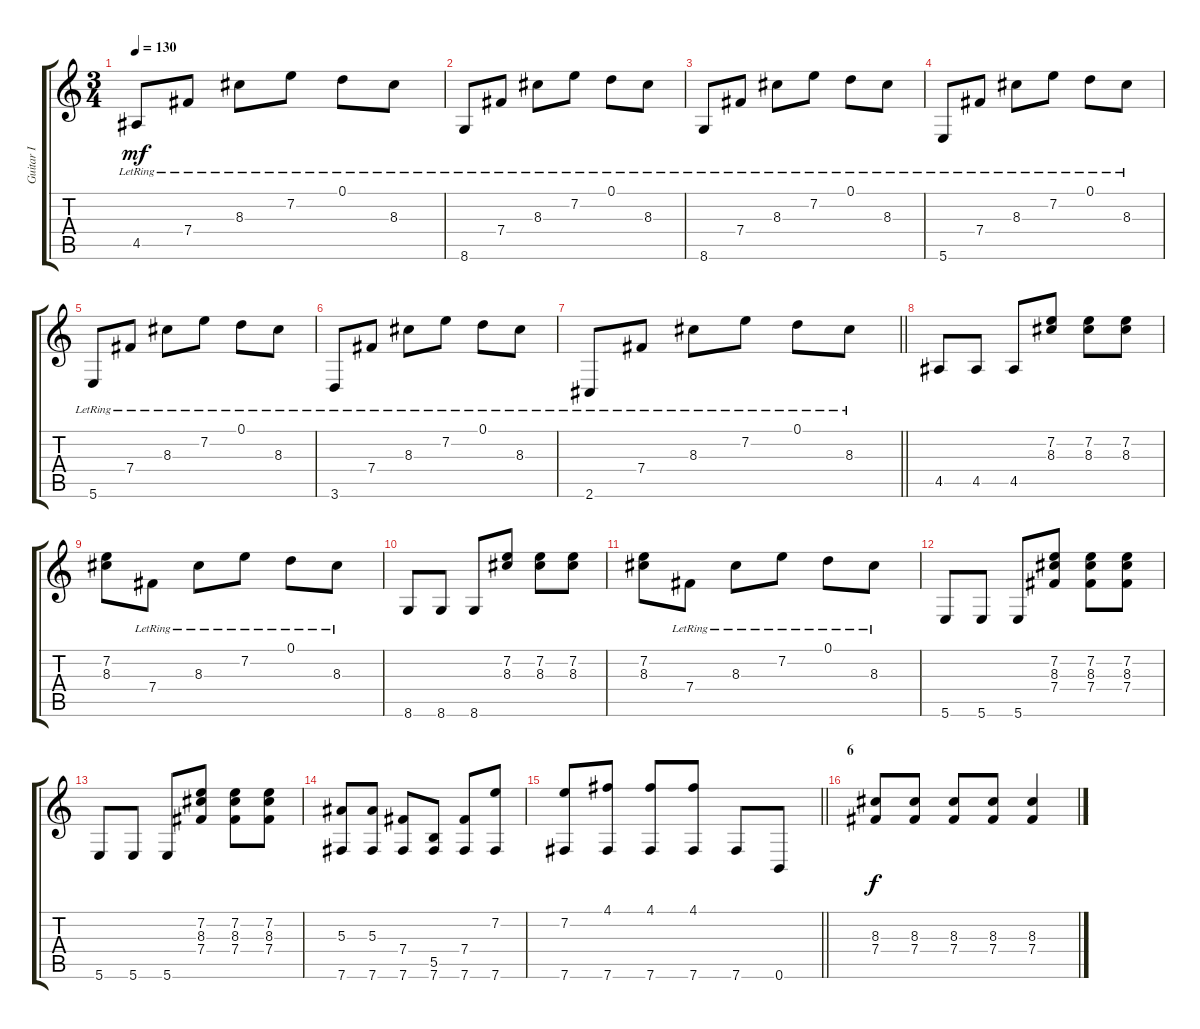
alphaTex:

\track ("Guitar I" "Guitar I") {instrument overdrivenguitar}
\staff {score tabs}
\tuning (D4 A3 F3 B2 Gb2 B1) {hide}
\ts (3 4)
\tempo 130
\clef g2
\ks c
4.5{lr}.8{dy mf} 7.4{lr}.8 8.3{lr}.8 7.2{lr}.8 0.1{lr}.8 8.3{lr}.8 |
8.6{lr}.8 7.4{lr}.8 8.3{lr}.8 7.2{lr}.8 0.1{lr}.8 8.3{lr}.8 |
8.6{lr}.8 7.4{lr}.8 8.3{lr}.8 7.2{lr}.8 0.1{lr}.8 8.3{lr}.8 |
5.6{lr}.8 7.4{lr}.8 8.3{lr}.8 7.2{lr}.8 0.1{lr}.8 8.3{lr}.8 |
5.6{lr}.8 7.4{lr}.8 8.3{lr}.8 7.2{lr}.8 0.1{lr}.8 8.3{lr}.8 |
3.6{lr}.8 7.4{lr}.8 8.3{lr}.8 7.2{lr}.8 0.1{lr}.8 8.3{lr}.8 |
\barLineRight lightlight
2.6{lr}.8 7.4{lr}.8 8.3{lr}.8 7.2{lr}.8 0.1{lr}.8 8.3{lr}.8 |
\section ("" "")
4.5.8 4.5.8 4.5.8 (7.2 8.3).8 (7.2 8.3).8 (7.2 8.3).8 |
(7.2 8.3).8 7.4{lr}.8 8.3{lr}.8 7.2{lr}.8 0.1{lr}.8 8.3{lr}.8 |
8.6.8 8.6.8 8.6.8 (7.2 8.3).8 (7.2 8.3).8 (7.2 8.3).8 |
(7.2 8.3).8 7.4{lr}.8 8.3{lr}.8 7.2{lr}.8 0.1{lr}.8 8.3{lr}.8 |
5.6.8 5.6.8 5.6.8 (7.2 8.3 7.4).8 (7.2 8.3 7.4).8 (7.2 8.3 7.4).8 |
5.6.8 5.6.8 5.6.8 (7.2 8.3 7.4).8 (7.2 8.3 7.4).8 (7.2 8.3 7.4).8 |
(5.3 7.6).8 (5.3 7.6).8 (7.4 7.6).8 (5.5 7.6).8 (7.4 7.6).8 (7.2 7.6).8 |
\barLineRight lightlight
(7.2 7.6).8 (4.1 7.6).8 (4.1 7.6).8 (4.1 7.6).8 7.6.8 0.6.8 |
\section ("" "6")
(8.3 7.4).8{dy f} (8.3 7.4).8 (8.3 7.4).8 (8.3 7.4).8 (8.3 7.4).4
